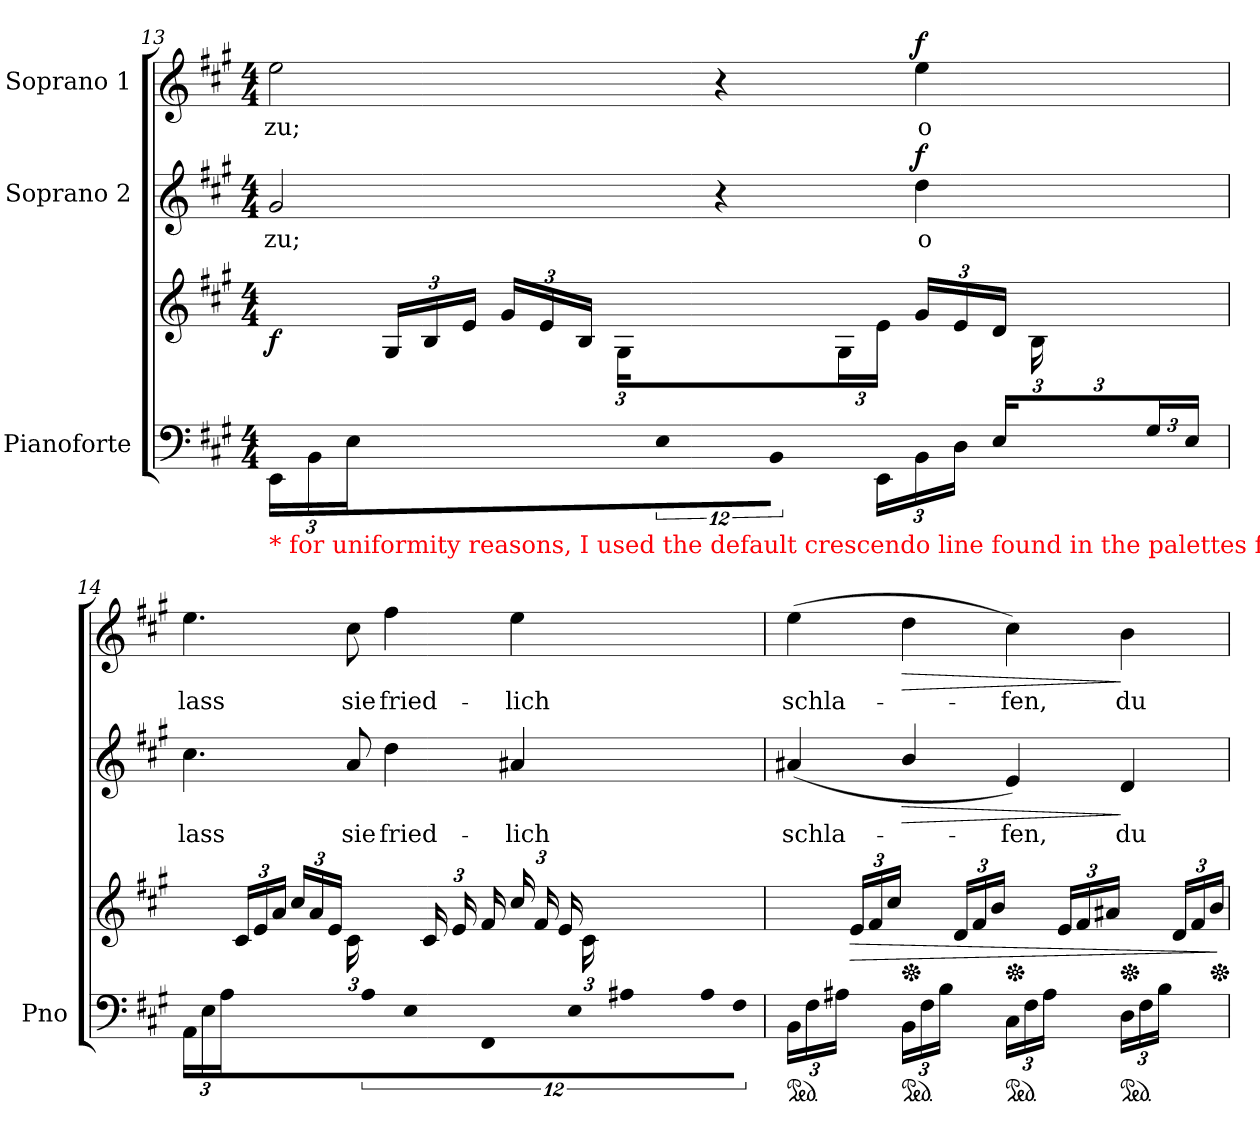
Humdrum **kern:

**kern	**kern	**dynam	**kern	**text	**dynam	**kern	**text	**dynam
*part3	*part3	*part3	*part2	*part2	*part2	*part1	*part1	*part1
*staff4	*staff3	*staff3/4	*staff2	*staff2	*staff2	*staff1	*staff1	*staff1
*I"Pianoforte	*	*	*I"Soprano 2	*	*	*I"Soprano 1	*	*
*I'Pno	*	*	*	*	*	*	*	*
*clefF4	*clefG2	*	*clefG2	*	*	*clefG2	*	*
*k[f#c#g#]	*k[f#c#g#]	*	*k[f#c#g#]	*	*	*k[f#c#g#]	*	*
*M4/4	*M4/4	*	*M4/4	*	*	*M4/4	*	*
=13	=13	=13	=13	=13	=13	=13	=13	=13
*^	*	*	*	*	*	*	*	*
!LO:TX:b:color=#FC0107:t=* for uniformity reasons, I used the default crescendo line found in the palettes for OpenScore projects. This puts cresc. at the start and (cresc.) on each continuation line with the lines visible.	!	!	!	!	!	!	!	!	!
!	!	!	!LO:DY:b	!	!	!	!	!	!
24EE\LL	1ryy	8ryy	f	2g#/	zu;	.	2ee\	zu;	.
24BB\	.	.	.	.	.	.	.	.	.
24E\JJ	.	.	.	.	.	.	.	.	.
24%7ryy	.	24G#/LL	.	.	.	.	.	.	.
.	.	24B/	.	.	.	.	.	.	.
.	.	24e/JJ	.	.	.	.	.	.	.
.	.	24g#/LL	.	.	.	.	.	.	.
.	.	24e/	.	.	.	.	.	.	.
.	.	24B/JJ	.	.	.	.	.	.	.
*	*	*Xbrackettup	*	*	*	*	*	*	*
.	.	24G#\LL	.	.	.	.	.	.	.
24E/	.	4ryy	.	.	.	.	.	.	.
24BB/JJ	.	.	.	.	.	.	.	.	.
24EE\LL	.	.	.	4r	.	.	4r	.	.
24BB\	.	.	.	.	.	.	.	.	.
24D\JJ	.	.	.	.	.	.	.	.	.
*Xbrackettup	*	*	*	*	*	*	*	*	*
24E/LL	.	.	.	.	.	.	.	.	.
4ryy	.	24G#\	.	.	.	.	.	.	.
.	.	24e\JJ	.	.	.	.	.	.	.
*	*	*brackettup	*	*	*	*	*	*	*
!	!	!	!	!	!	!LO:DY:a	!	!	!LO:DY:a
.	.	24g#/LL	.	4dd\	o	f	4ee\	o	f
.	.	24e/	.	.	.	.	.	.	.
.	.	24d/JJ	.	.	.	.	.	.	.
*	*	*Xbrackettup	*	*	*	*	*	*	*
.	.	24B\LL	.	.	.	.	.	.	.
24G#/	.	12ryy	.	.	.	.	.	.	.
24E/JJ	.	.	.	.	.	.	.	.	.
=14	=14	=14	=14	=14	=14	=14	=14	=14	=14
*brackettup	*	*	*	*	*	*	*	*	*
24AA\LL	1ryy	8ryy	.	4.cc#\	lass	.	4.ee\	lass	.
24E\	.	.	.	.	.	.	.	.	.
24A\JJ	.	.	.	.	.	.	.	.	.
*	*	*brackettup	*	*	*	*	*	*	*
24%7ryy	.	24c#/LL	.	.	.	.	.	.	.
.	.	24e/	.	.	.	.	.	.	.
.	.	24a/JJ	.	.	.	.	.	.	.
.	.	24cc#/LL	.	.	.	.	.	.	.
.	.	24a/	.	.	.	.	.	.	.
.	.	24e/JJ	.	.	.	.	.	.	.
*	*	*Xbrackettup	*	*	*	*	*	*	*
.	.	24c#\LL	.	8a/	sie	.	8cc#\	sie	.
24A/	.	24%5ryy	.	.	.	.	.	.	.
24E/JJ	.	.	.	.	.	.	.	.	.
24FF#\LL	.	.	.	4dd\	fried-	.	4ff#\	fried-	.
24E\	.	.	.	.	.	.	.	.	.
24A#X\JJ	.	.	.	.	.	.	.	.	.
*	*	*brackettup	*	*	*	*	*	*	*
24%7ryy	.	24c#/LL	.	.	.	.	.	.	.
.	.	24e/	.	.	.	.	.	.	.
.	.	24f#/JJ	.	.	.	.	.	.	.
.	.	24cc#/LL	.	4a#X/	-lich	.	4ee\	-lich	.
.	.	24f#/	.	.	.	.	.	.	.
.	.	24e/JJ	.	.	.	.	.	.	.
*	*	*Xbrackettup	*	*	*	*	*	*	*
.	.	24c#\LL	.	.	.	.	.	.	.
24A#/	.	12ryy	.	.	.	.	.	.	.
24F#/JJ	.	.	.	.	.	.	.	.	.
=15	=15	=15	=15	=15	=15	=15	=15	=15	=15
*ped	*	*	*	*	*	*	*	*	*
24BB\LL	1ryy	8ryy	.	(4a#X/	schla-	.	(4ee\	schla-	.
24F#\	.	.	.	.	.	.	.	.	.
24A#X\JJ	.	.	.	.	.	.	.	.	.
*	*	*brackettup	*	*	*	*	*	*	*
!	!	!	!LO:HP:b	!	!	!	!	!	!
8ryy	.	24e/LL	>	.	.	.	.	.	.
.	.	24f#/	.	.	.	.	.	.	.
.	.	24cc#/JJ	.	.	.	.	.	.	.
*ped	*	*	*	*	*	*	*	*	*
*	*	*Xped	*	*	*	*	*	*	*
!	!	!	!	!	!	!LO:HP:b	!	!	!LO:HP:b
24BB\LL	.	8ryy	.	4b/	.	>	4dd\	.	>
24F#\	.	.	.	.	.	.	.	.	.
24B\JJ	.	.	.	.	.	.	.	.	.
8ryy	.	24d/LL	.	.	.	.	.	.	.
.	.	24f#/	.	.	.	.	.	.	.
.	.	24b/JJ	.	.	.	.	.	.	.
*ped	*	*	*	*	*	*	*	*	*
*	*	*Xped	*	*	*	*	*	*	*
24C#\LL	.	8ryy	.	4e/)	-fen,	.	4cc#\)	-fen,	.
24F#\	.	.	.	.	.	.	.	.	.
24A#\JJ	.	.	.	.	.	.	.	.	.
8ryy	.	24e/LL	.	.	.	.	.	.	.
.	.	24f#/	.	.	.	.	.	.	.
.	.	24a#X/JJ	.	.	.	.	.	.	.
*ped	*	*	*	*	*	*	*	*	*
*	*	*Xped	*	*	*	*	*	*	*
24D\LL	.	8ryy	.	4d/	du	]	4b\	du	]
24F#\	.	.	.	.	.	.	.	.	.
24B\JJ	.	.	.	.	.	.	.	.	.
8ryy	.	24d/LL	.	.	.	.	.	.	.
.	.	24f#/	.	.	.	.	.	.	.
.	.	24b/JJ	.	.	.	.	.	.	.
*v	*v	*	*	*	*	*	*	*	*
.	.	]	.	.	.	.	.	.
*	*Xped	*	*	*	*	*	*	*
=	=	=	=	=	=	=	=	=
*-	*-	*-	*-	*-	*-	*-	*-	*-
